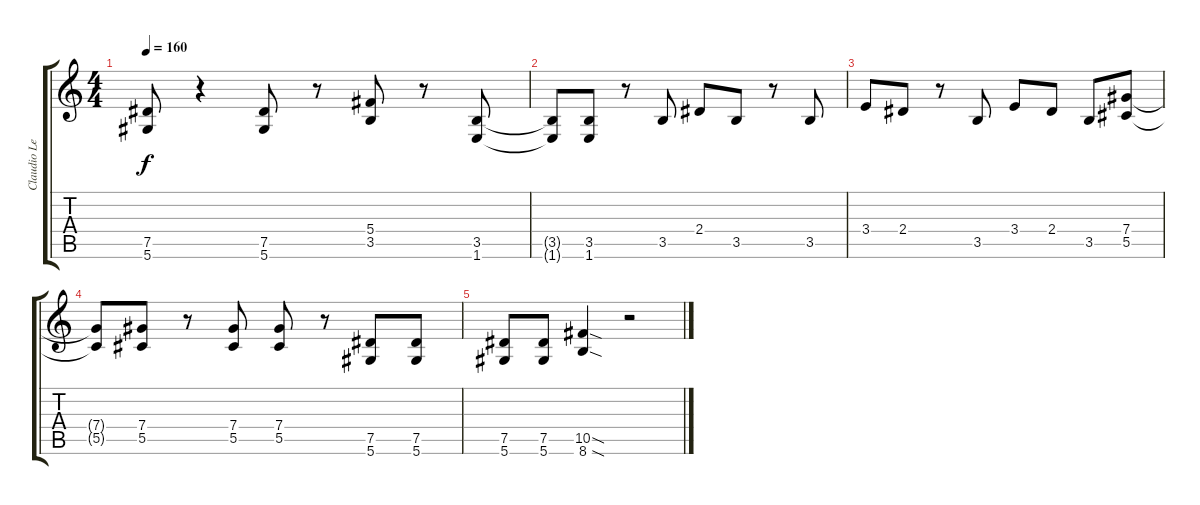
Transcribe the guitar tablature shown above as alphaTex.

\track ("Claudio Lead" "Claudio Le") {instrument distortionguitar}
\staff {score tabs}
\tuning (Eb4 Bb3 Gb3 Db3 Ab2 Eb2) {hide}
\ts (4 4)
\tempo 160
\clef g2
\ks c
(7.5 5.6).8{dy f} r.4 (7.5 5.6).8 r.8 (5.4 3.5).8 r.8 (3.5 1.6).8 |
(3.5{t} 1.6{t}).8 (3.5 1.6).8 r.8 3.5.8 2.4.8 3.5.8 r.8 3.5.8 |
3.4.8 2.4.8 r.8 3.5.8 3.4.8 2.4.8 3.5.8 (7.4 5.5).8 |
(7.4{t} 5.5{t}).8 (7.4 5.5).8 r.8 (7.4 5.5).8 (7.4 5.5).8 r.8 (7.5 5.6).8 (7.5 5.6).8 |
(7.5 5.6).8 (7.5 5.6).8 (10.5{sod} 8.6{sod}).4 r.2
